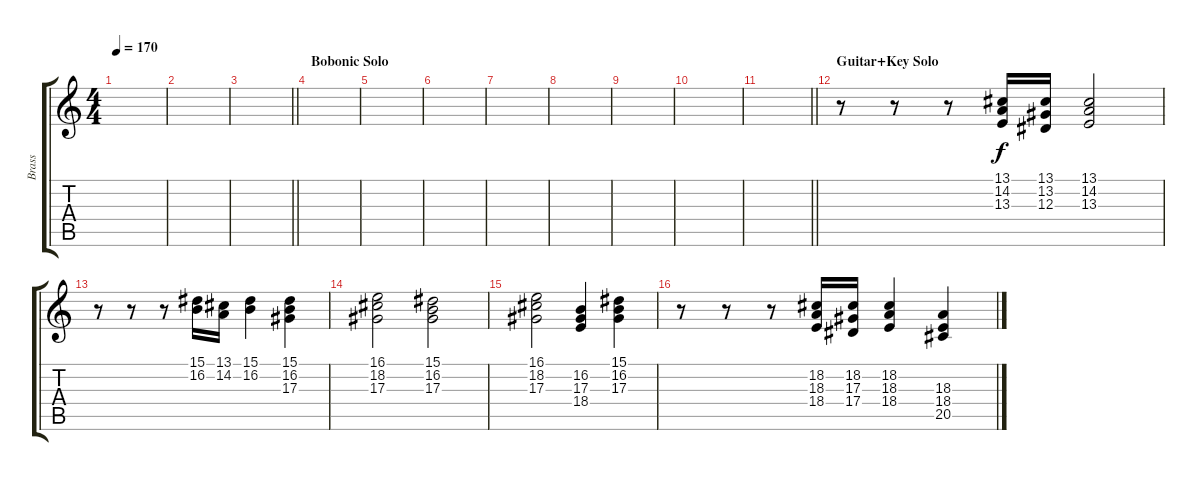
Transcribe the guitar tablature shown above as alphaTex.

\track ("Brass" "Brass") {instrument brasssection}
\staff {score tabs}
\tuning (C4 G3 Eb3 Bb2 F2 C2) {hide}
\ts (4 4)
\tempo 170
\clef g2
\ks c
|
|
\barLineRight lightlight
|
\section ("" "Bobonic Solo")
|
|
|
|
|
|
|
\barLineRight lightlight
|
\section ("" "Guitar+Key Solo")
r.8 r.8 r.8 (13.1 14.2 13.3).16 (13.1 13.2 12.3).16 (13.1 14.2 13.3).2 |
r.8 r.8 r.8 (15.1 16.2).16 (13.1 14.2).16 (15.1 16.2).4 (15.1 16.2 17.3).4 |
(16.1 18.2 17.3).2 (15.1 16.2 17.3).2 |
(16.1 18.2 17.3).2 (16.2 17.3 18.4).4 (15.1 16.2 17.3).4 |
r.8 r.8 r.8 (18.2 18.3 18.4).16 (18.2 17.3 17.4).16 (18.2 18.3 18.4).4 (18.3 18.4 20.5).4
